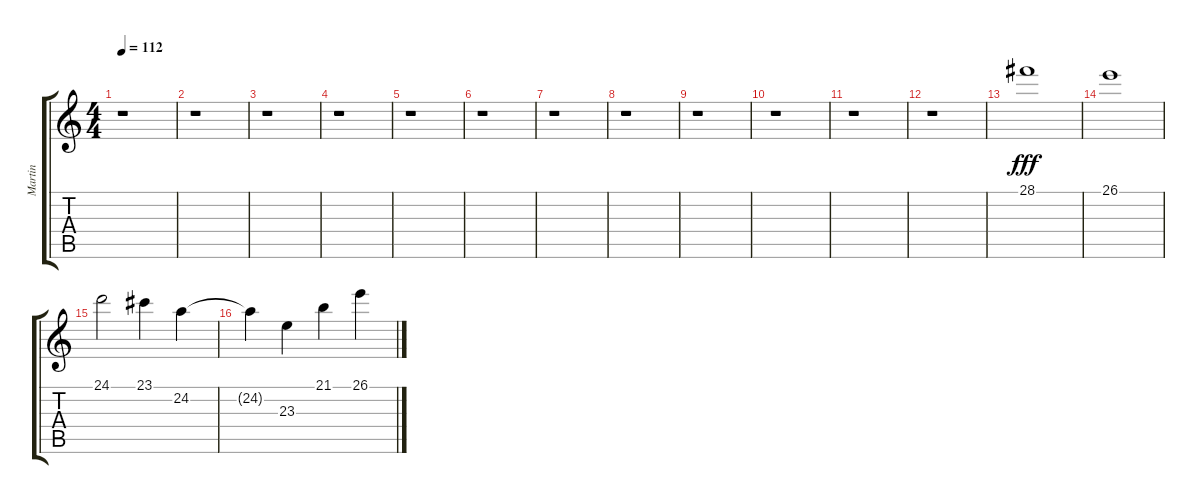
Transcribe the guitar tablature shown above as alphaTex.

\track ("Martin" "Martin") {instrument stringensemble1}
\staff {score tabs}
\tuning (D4 A3 F3 C3 G2 D2) {hide}
\ts (4 4)
\tempo 112
\clef g2
\ks c
r.1{dy ff} |
r.1 |
r.1 |
r.1 |
r.1 |
r.1 |
r.1 |
r.1 |
r.1 |
r.1 |
r.1 |
r.1 |
28.1.1{dy fff} |
26.1.1 |
24.1.2 23.1.4 24.2.4 |
24.2{t}.4 23.3.4 21.1.4 26.1.4
